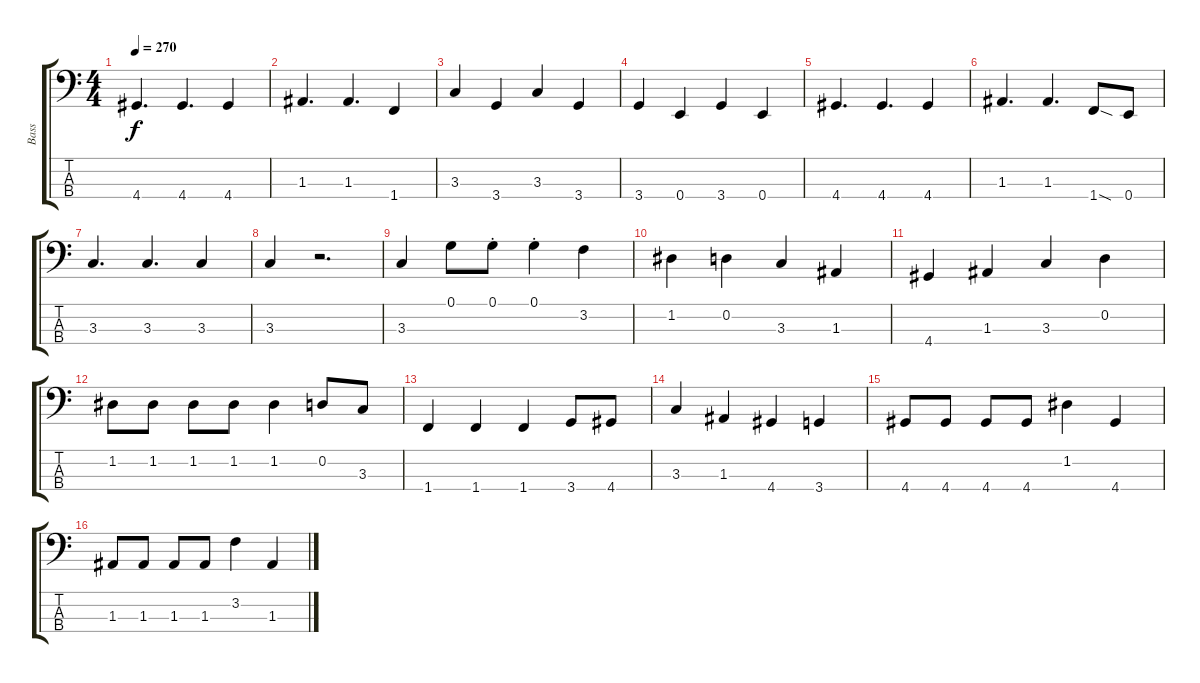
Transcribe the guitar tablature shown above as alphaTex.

\track ("Bass" "Bass") {instrument electricbassfinger}
\staff {score tabs}
\tuning (G2 D2 A1 E1) {hide}
\ts (4 4)
\tempo 270
\clef f4
\ks c
4.4.4{d dy f} 4.4.4{d} 4.4.4 |
1.3.4{d} 1.3.4{d} 1.4.4 |
3.3.4 3.4.4 3.3.4 3.4.4 |
3.4.4 0.4.4 3.4.4 0.4.4 |
4.4.4{d} 4.4.4{d} 4.4.4 |
1.3.4{d} 1.3.4{d} 1.4{sod}.8 0.4.8 |
3.3.4{d} 3.3.4{d} 3.3.4 |
3.3.4 r.2{d} |
3.3.4 0.1.8 0.1{st}.8 0.1{st}.4 3.2.4 |
1.2.4 0.2.4 3.3.4 1.3.4 |
4.4.4 1.3.4 3.3.4 0.2.4 |
1.2.8 1.2.8 1.2.8 1.2.8 1.2.4 0.2.8 3.3.8 |
1.4.4 1.4.4 1.4.4 3.4.8 4.4.8 |
3.3.4 1.3.4 4.4.4 3.4.4 |
4.4.8 4.4.8 4.4.8 4.4.8 1.2.4 4.4.4 |
1.3.8 1.3.8 1.3.8 1.3.8 3.2.4 1.3.4
